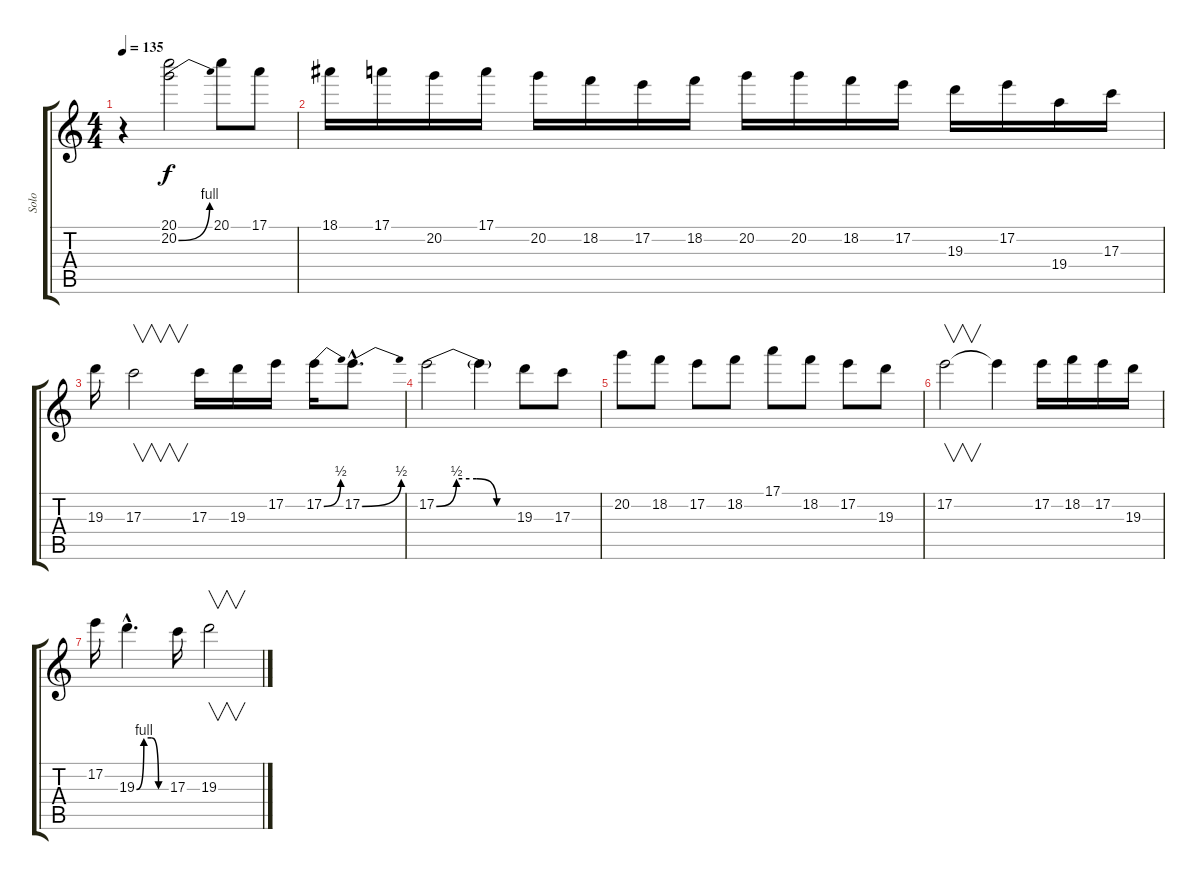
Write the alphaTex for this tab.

\track ("Solo" "Solo") {instrument distortionguitar}
\staff {score tabs}
\tuning (E4 B3 G3 D3 A2 E2) {hide}
\ts (4 4)
\tempo 135
\clef g2
\ks c
r.4{dy f} (20.1 20.2{be (bend 0 0 60 4)}).2 20.1.8 17.1.8 |
18.1.16 17.1.16 20.2.16 17.1.16 20.2.16 18.2.16 17.2.16 18.2.16 20.2.16 20.2.16 18.2.16 17.2.16 19.3.16 17.2.16 19.4.16 17.3.16 |
19.3.16 17.3.2{v} 17.3.16 19.3.16 17.2.16 17.2{be (bend 0 0 60 2)}.16 17.2{be (bend 0 0 60 2) hac}.8{d} |
17.2{be (custom 0 0 15 2 30 2 45 0 60 0)}.2 17.2{t}.4 19.3.8 17.3.8 |
20.2.8 18.2.8 17.2.8 18.2.8 17.1.8 18.2.8 17.2.8 19.3.8 |
17.2.2{v} 17.2{t}.4 17.2.16 18.2.16 17.2.16 19.3.16 |
17.2.16 19.3{be (custom 0 0 15 4 30 4 45 0 60 0) hac}.4{d} 17.3.16 19.3.2{v}
